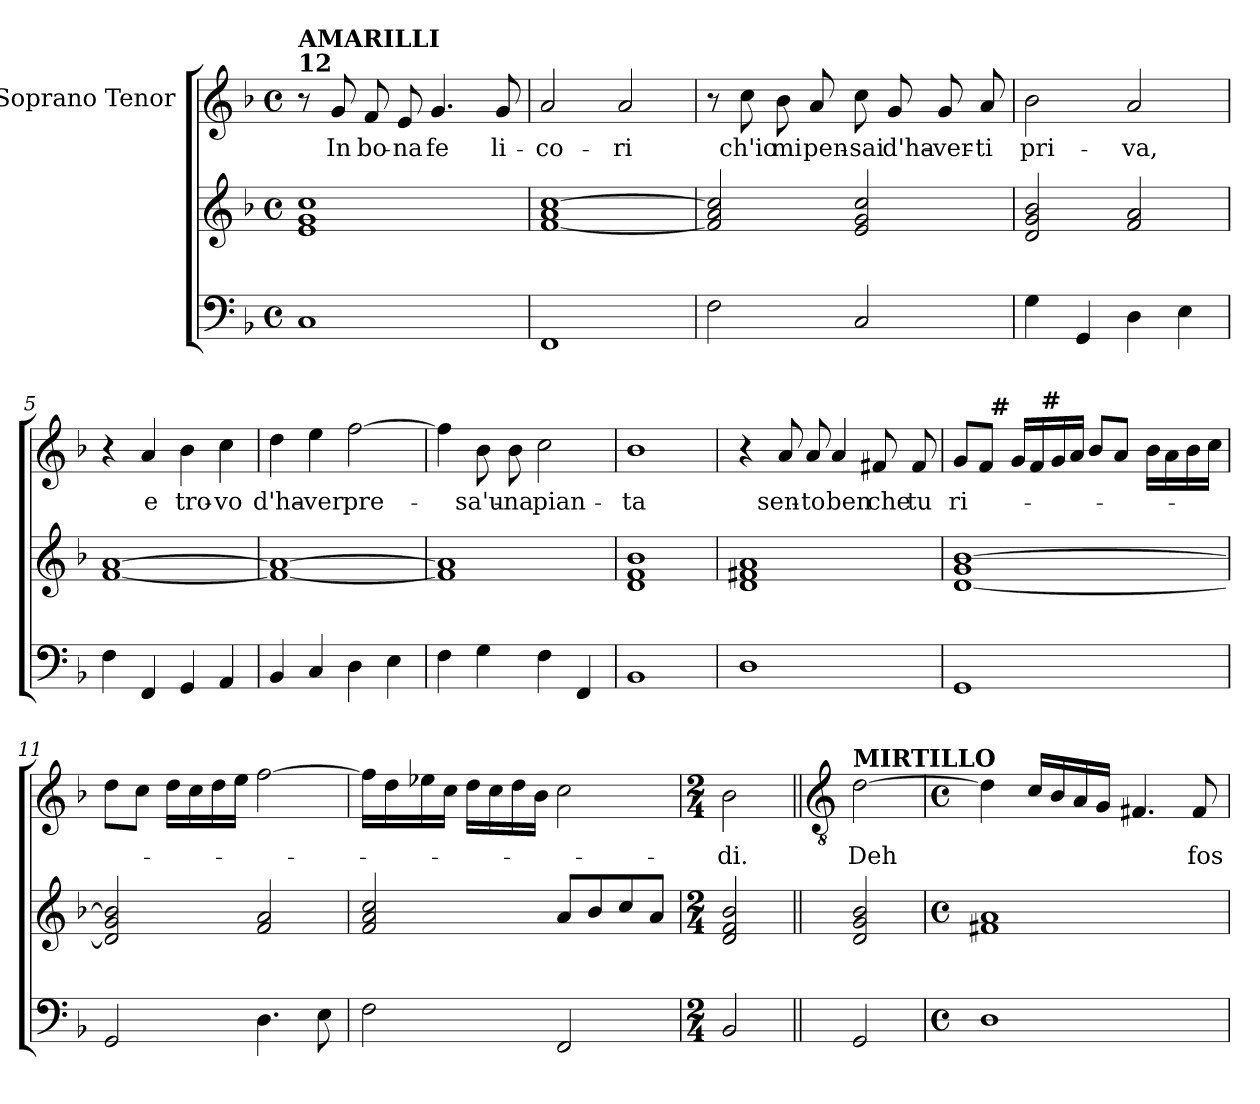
**kern	**kern	**kern	**text
*part2	*part2	*part1	*part1
*staff3	*staff2	*staff1	*staff1
*	*	*I"Soprano Tenor	*
*clefF4	*clefG2	*clefG2	*
*k[b-]	*k[b-]	*k[b-]	*
*F:	*F:	*F:	*
*M4/4	*M4/4	*M4/4	*
*met(c)	*met(c)	*met(c)	*
=1	=1	=1	=1
!	!	!LO:TX:a:B:t=12	!
!	!	!LO:TX:a:B:t=AMARILLI	!
1C	1e 1g 1cc	8r	.
.	.	8g/	In
.	.	8f/	bo-
.	.	8e/	-na
.	.	4.g/	fe
.	.	8g/	li-
=2	=2	=2	=2
1FF	[1f 1a [1cc	2a/	-co-
.	.	2a/	-ri
=3	=3	=3	=3
2F\	2f/] 2a/ 2cc/]	8r	.
.	.	8cc\	ch'io
.	.	8b-\	mi
.	.	8a/	pen-
2C/	2e/ 2g/ 2cc/	8cc\	-sai
.	.	8g/	d'ha-
.	.	8g/	-ver-
.	.	8a/	-ti
=4	=4	=4	=4
4G\	2d/ 2g/ 2b-/	2b-\	pri-
4GG/	.	.	.
4D\	2f/ 2a/	2a/	-va,
4E\	.	.	.
!!LO:LB:g=z
=5	=5	=5	=5
4F\	[1f [1a	4r	.
4FF/	.	4a/	e
4GG/	.	4b-\	tro-
4AA/	.	4cc\	-vo
=6	=6	=6	=6
4BB-/	1f_ 1a_	4dd\	d'ha-
4C/	.	4ee\	-ver
4D\	.	[2ff\	pre-
4E\	.	.	.
=7	=7	=7	=7
4F\	1f] 1a]	4ff\]	.
4G\	.	8b-\	-sa'u-
.	.	8b-\	-na
4F\	.	2cc\	pian-
4FF/	.	.	.
=8	=8	=8	=8
1BB-	1d 1f 1b-	1b-	-ta
=9	=9	=9	=9
1D	1d 1f#X 1a	4r	.
.	.	8a/	sen-
.	.	8a/	-to
.	.	4a/	ben
.	.	8f#X/	che
.	.	8f#/	tu
!!LO:LB:g=z
=10	=10	=10	=10
*	*	*^	*
*	*	*	*^	*
1GG	[1d 1g [1b-	8g/L	8ryy	4ryy	ri-
.	.	8f/J	32ryy	.	.
!	!	!	!LO:TX:a:B:t=#	!	!
.	.	.	2ryy	.	.
.	.	16g/LL	.	16.ryy	.
.	.	16f/	.	.	.
!	!	!	!	!LO:TX:a:B:t=#	!
.	.	.	.	2ryy	.
.	.	16g/	.	.	.
.	.	16a/JJ	.	.	.
.	.	8b-/L	.	.	.
.	.	8a/J	.	.	.
.	.	.	4ryy	.	.
.	.	16b-\LL	.	.	.
.	.	16a\	.	.	.
.	.	.	.	8ryy	.
.	.	16b-\	.	.	.
.	.	.	16.ryy	.	.
.	.	16cc\JJ	.	.	.
.	.	.	.	32ryy	.
*	*	*v	*v	*v	*
=11	=11	=11	=11
2GG/	2d/] 2g/ 2b-/]	8dd\L	.
.	.	8cc\J	.
.	.	16dd\LL	.
.	.	16cc\	.
.	.	16dd\	.
.	.	16ee\JJ	.
4.D\	2f/ 2a/	[2ff\	.
8E\	.	.	.
=12	=12	=12	=12
2F\	2f/ 2a/ 2cc/	16ff\LL]	.
.	.	16dd\	.
.	.	16ee-X\	.
.	.	16cc\JJ	.
.	.	16dd\LL	.
.	.	16cc\	.
.	.	16dd\	.
.	.	16b-\JJ	.
2FF/	8a/L	2cc\	.
.	8b-/	.	.
.	8cc/	.	.
.	8a/J	.	.
=13	=13	=13	=13
*M2/4	*M2/4	*M2/4	*
2BB-/	2d/ 2f/ 2b-/	2b-\	-di.
!!LO:LB:g=z
=14||	=14||	=14||	=14||
*	*	*clefGv2	*
!	!	!LO:TX:a:B:t=MIRTILLO	!
2GG/	2d/ 2g/ 2b-/	[2d\	Deh
=15	=15	=15	=15
*M4/4	*M4/4	*M4/4	*
*met(c)	*met(c)	*met(c)	*
1D	1f#X 1a	4d\]	.
.	.	16c/LL	.
.	.	16B-/	.
.	.	16A/	.
.	.	16G/JJ	.
.	.	4.F#X/	.
.	.	8F#/	fos-
=	=	=	=
*-	*-	*-	*-
